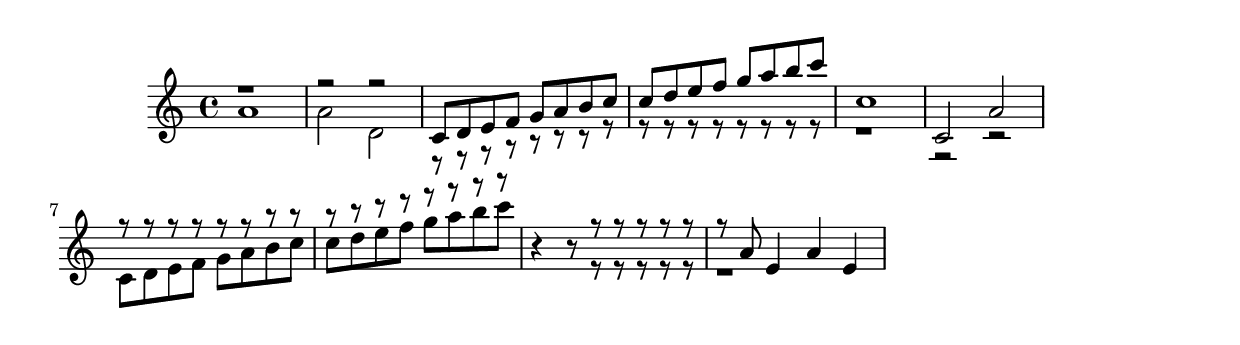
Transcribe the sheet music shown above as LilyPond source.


\version "2.3.16"
\header{
texidoc="
Rests should not collide with beams, stems and noteheads.  Rests may
be under beams.  Rests should be move by integral number of spaces
inside the staff, and by half spaces outside.  Notice that the half
and whole rests just outside the staff get ledger lines in different
cases.
"
}

scale =  \relative c' {
  c8 d e f g a b c c d e f g a b c

}
rests =              {
  r r r  r r r r r r r r r r r r r
} 
different = <<  {
       \relative c'' {
        r8 a e4 a e
      }
    }\\ {
      
       \relative c'' {
        r1
      }} >>

scales = \context Staff  <<
	 {  r1 r2 r2   \scale    c''1 c'2 a'2 \rests  }
	 \\
	 { a'1 a'2 d'2 \rests r1 r2 r2  \scale }
>>

restsII = \context Staff  {
	r4 r8
	\context Staff << {  r8 } \\{  r8} >>
	\context Staff << { r8} r8 \\{  r8} >>
	\context Staff << { r8} r8 r8 \\ {  r8} >>
	\context Staff << { r} \\ {  r} >>
	\context Staff << { r} r\\ { \stemDown r} >>
	\different	
	}

\score{
	 { 
		\scales 
		\restsII 
	}
	\paper { raggedright = ##t }
}	



